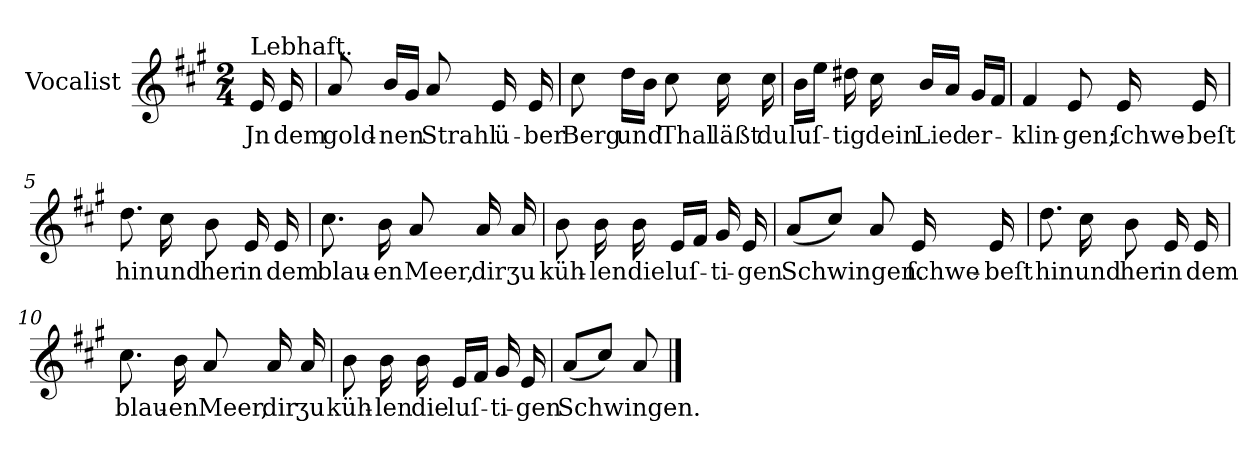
**kern	**text
*part1	*part1
*staff1	*staff1
*I"Vocalist	*
*clefG2	*
*k[f#c#g#]	*
*A:	*
*M2/4	*
=	=
!LO:TX:a:t=Lebhaft.	!
16e	Jn
16e	dem
=1	=1
8a	gold-
16b/LL	-nen
16g#JJ	.
8a	Strahl
16e	ü-
16e	-ber
=2	=2
8cc#	Berg
16ddLL	und
16bJJ	.
8cc#	Thal
16cc#	läßt
16cc#	du
=3	=3
16bLL	luſ-
16eeJJ	.
16dd#X	-tig
16cc#	dein
16bLL	Lied
16aJJ	.
16g#LL	er-
16f#JJ	.
=4	=4
4f#	-klin-
8e	-gen;
16e	ſchwe-
16e	-beſt
=5	=5
8.dd	hin
16cc#	und
8b	her
16e	in
16e	dem
=6	=6
8.cc#	blau-
16b	-en
8a	Meer,
16a	dir
16a	ʒu
=7	=7
8b	küh-
16b	-len
16b	die
16eLL	luſ-
16f#JJ	.
16g#	-ti-
16e	-gen
=8	=8
(8a/L	Schwingen.
8cc#J)	.
8a	.
16e	ſchwe-
16e	-beſt
=9	=9
8.dd	hin
16cc#	und
8b	her
16e	in
16e	dem
=10	=10
8.cc#	blau-
16b	-en
8a	Meer,
16a	dir
16a	ʒu
=11	=11
8b	küh-
16b	-len
16b	die
16eLL	luſ-
16f#JJ	.
16g#	-ti-
16e	-gen
=12	=12
(8a/L	Schwingen.
8cc#J)	.
8a	.
==	==
*-	*-
